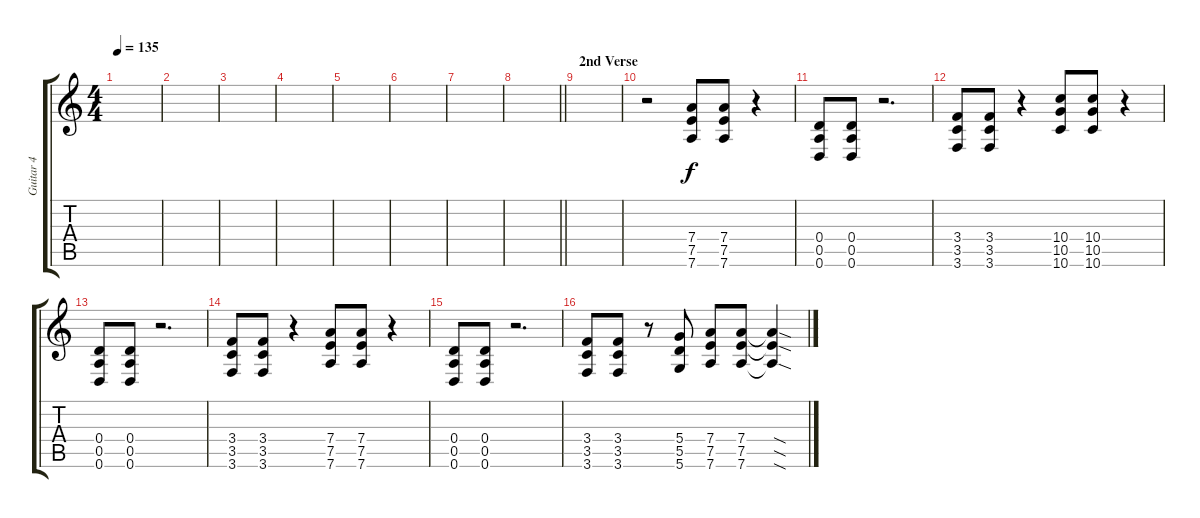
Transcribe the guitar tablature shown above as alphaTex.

\track ("Guitar 4" "Guitar 4") {instrument overdrivenguitar}
\staff {score tabs}
\tuning (E4 B3 G3 D3 A2 D2) {hide}
\ts (4 4)
\tempo 135
\clef g2
\ks c
|
|
|
|
|
|
|
\barLineRight lightlight
|
\section ("" "2nd Verse")
|
r.2 (7.4 7.5 7.6).8 (7.4 7.5 7.6).8 r.4 |
(0.4 0.5 0.6).8 (0.4 0.5 0.6).8 r.2{d} |
(3.4 3.5 3.6).8 (3.4 3.5 3.6).8 r.4 (10.4 10.5 10.6).8 (10.4 10.5 10.6).8 r.4 |
(0.4 0.5 0.6).8 (0.4 0.5 0.6).8 r.2{d} |
(3.4 3.5 3.6).8 (3.4 3.5 3.6).8 r.4 (7.4 7.5 7.6).8 (7.4 7.5 7.6).8 r.4 |
(0.4 0.5 0.6).8 (0.4 0.5 0.6).8 r.2{d} |
(3.4 3.5 3.6).8 (3.4 3.5 3.6).8 r.8 (5.4 5.5 5.6).8 (7.4 7.5 7.6).8 (7.4 7.5 7.6).8 (7.4{sod t} 7.5{sod t} 7.6{sod t}).4{dy f}
